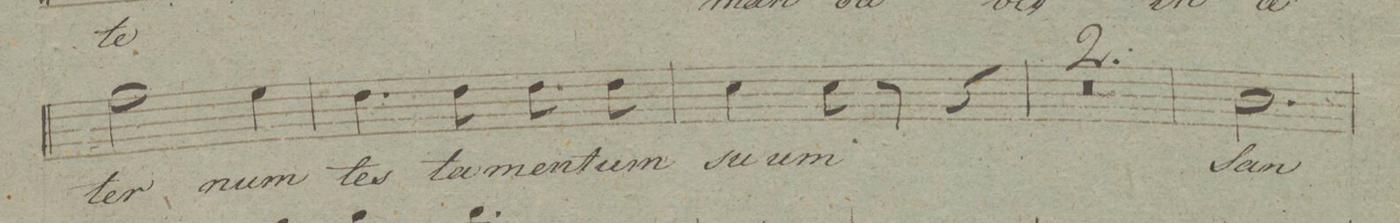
**kern	**text	**dynam
*I"Baſso.	*	*
*clefF4	*	*
*k[f#]	*	*
*M3/4	*	*
2A\	-ter-	.
4G\	-num	.
=81	=81	=81
4.F#\	tes-	.
8F#\	-ta-	.
8F#\	-men-	.
8F#\	-tum	.
=82	=82	=82
4E\	su-	.
8E\	-um	.
8r	.	.
4r	.	.
=83	=83	=83
1.r	.	.
=84	=84	=84
=85	=85	=85
2.D\	San-	.
=86	=86	=86
*-	*-	*-
